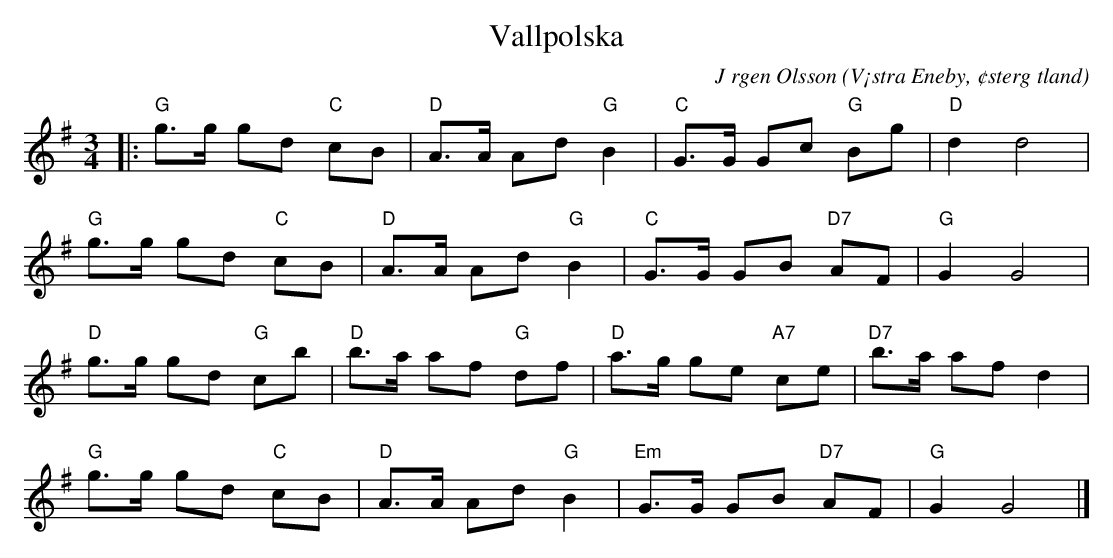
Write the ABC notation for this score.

X:1
T:Vallpolska
C:J rgen Olsson
O:V¡stra Eneby, ¢sterg tland
M:3/4
L:1/8
K:G
V:1
|:"G"g>g gd "C" cB| "D"A>A Ad "G"B2|"C"G>G Gc "G" Bg|"D"d2 d4|
"G"g>g gd "C" cB| "D"A>A Ad "G"B2|"C"G>G GB "D7" AF|"G"G2 G4|
"D"g>g gd "G" cb| "D"b>a af "G"df|"D"a>g ge "A7" ce|"D7"b>a af d2|
"G"g>g gd "C" cB| "D"A>A Ad "G"B2|"Em"G>G GB "D7" AF|"G"G2 G4|]
V:2
